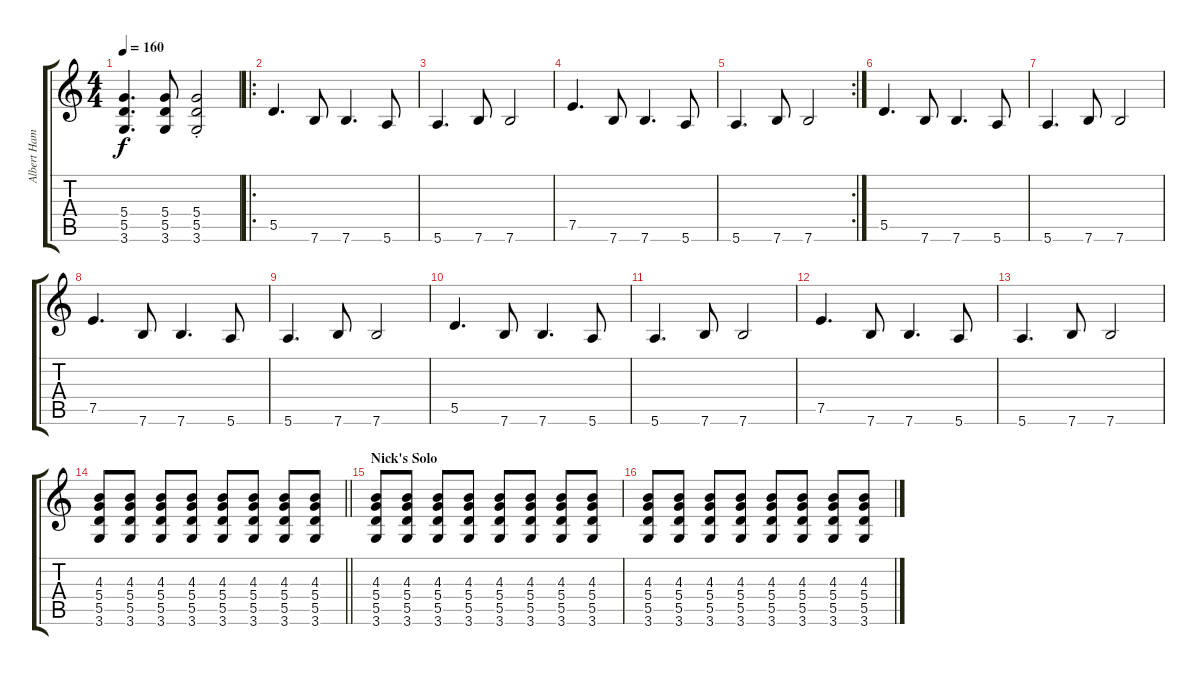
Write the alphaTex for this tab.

\track ("Albert Hammond Jr." "Albert Ham") {instrument overdrivenguitar}
\staff {score tabs}
\tuning (E4 B3 G3 D3 A2 E2) {hide}
\ts (4 4)
\tempo 160
\clef g2
\ks c
(5.4 5.5 3.6).4{d dy f} (5.4 5.5 3.6).8 (5.4{st} 5.5{st} 3.6{st}).2 |
\ro
5.5.4{d} 7.6.8 7.6.4{d} 5.6.8 |
5.6.4{d} 7.6.8 7.6.2 |
7.5.4{d} 7.6.8 7.6.4{d} 5.6.8 |
\rc 2
5.6.4{d} 7.6.8 7.6.2 |
5.5.4{d} 7.6.8 7.6.4{d} 5.6.8 |
5.6.4{d} 7.6.8 7.6.2 |
7.5.4{d} 7.6.8 7.6.4{d} 5.6.8 |
5.6.4{d} 7.6.8 7.6.2 |
5.5.4{d} 7.6.8 7.6.4{d} 5.6.8 |
5.6.4{d} 7.6.8 7.6.2 |
7.5.4{d} 7.6.8 7.6.4{d} 5.6.8 |
5.6.4{d} 7.6.8 7.6.2 |
\barLineRight lightlight
(4.3 5.4 5.5 3.6).8 (4.3 5.4 5.5 3.6).8 (4.3 5.4 5.5 3.6).8 (4.3 5.4 5.5 3.6).8 (4.3 5.4 5.5 3.6).8 (4.3 5.4 5.5 3.6).8 (4.3 5.4 5.5 3.6).8 (4.3 5.4 5.5 3.6).8 |
\section ("" "Nick's Solo")
(4.3 5.4 5.5 3.6).8 (4.3 5.4 5.5 3.6).8 (4.3 5.4 5.5 3.6).8 (4.3 5.4 5.5 3.6).8 (4.3 5.4 5.5 3.6).8 (4.3 5.4 5.5 3.6).8 (4.3 5.4 5.5 3.6).8 (4.3 5.4 5.5 3.6).8 |
(4.3 5.4 5.5 3.6).8 (4.3 5.4 5.5 3.6).8 (4.3 5.4 5.5 3.6).8 (4.3 5.4 5.5 3.6).8 (4.3 5.4 5.5 3.6).8 (4.3 5.4 5.5 3.6).8 (4.3 5.4 5.5 3.6).8 (4.3 5.4 5.5 3.6).8
